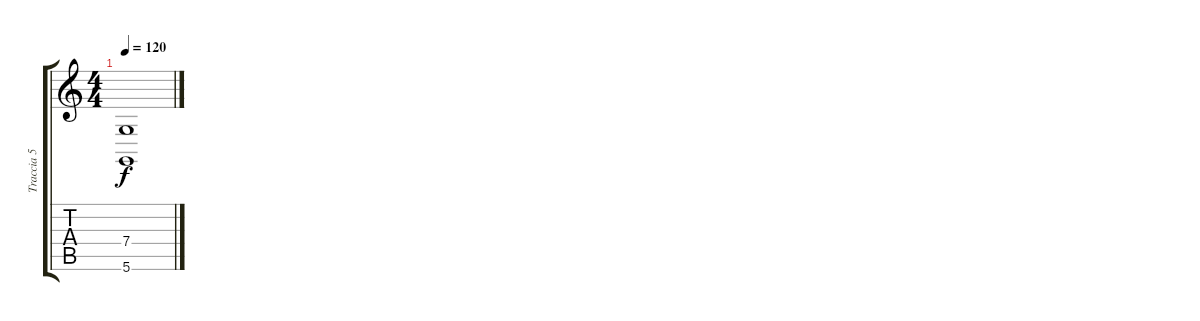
\track ("Traccia 5" "Traccia 5") {instrument choiraahs}
\staff {score tabs}
\tuning (D4 A3 F3 C3 G2 D2) {hide}
\ts (4 4)
\tempo 120
\clef g2
\ks c
(7.4{t} 5.6{t}).1{dy f}
